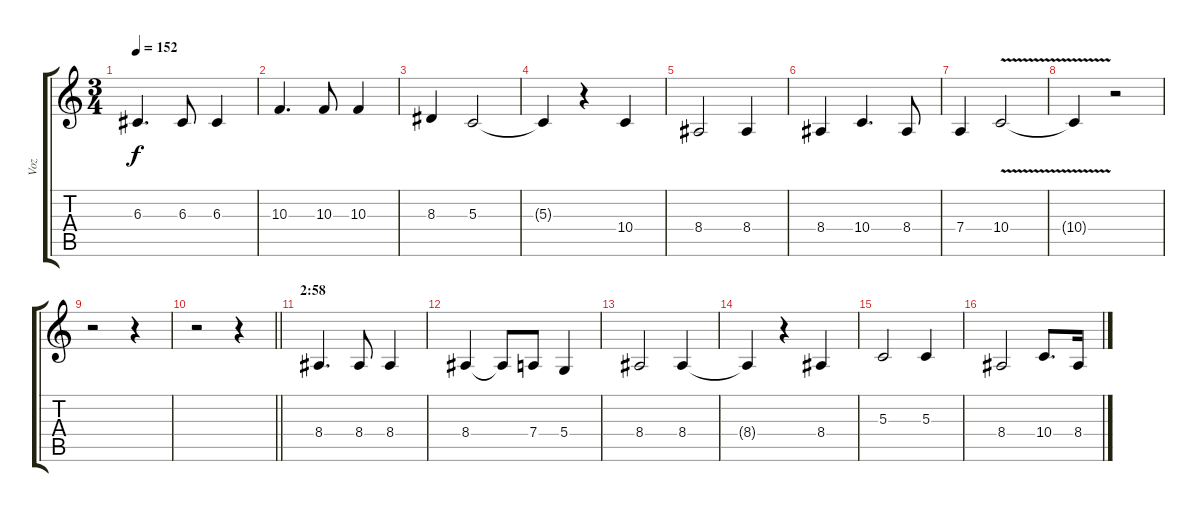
\track ("Voz" "Voz") {instrument baritonesax}
\staff {score tabs}
\tuning (E4 B3 G3 D3 A2 E2) {hide}
\ts (3 4)
\tempo 152
\clef g2
\ks c
6.3.4{d dy f} 6.3.8 6.3.4 |
10.3.4{d} 10.3.8 10.3.4 |
8.3.4 5.3.2 |
5.3{t}.4 r.4 10.4.4 |
8.4.2 8.4.4 |
8.4.4 10.4.4{d} 8.4.8 |
7.4.4 10.4{v}.2 |
10.4{t}.4 r.2 |
r.2 r.4 |
\barLineRight lightlight
r.2 r.4 |
\section ("" "2:58")
8.4.4{d} 8.4.8 8.4.4 |
8.4.4 8.4{t}.8 7.4.8 5.4.4 |
8.4.2 8.4.4 |
8.4{t}.4 r.4 8.4.4 |
5.3.2 5.3.4 |
8.4.2 10.4.8{d} 8.4.16
